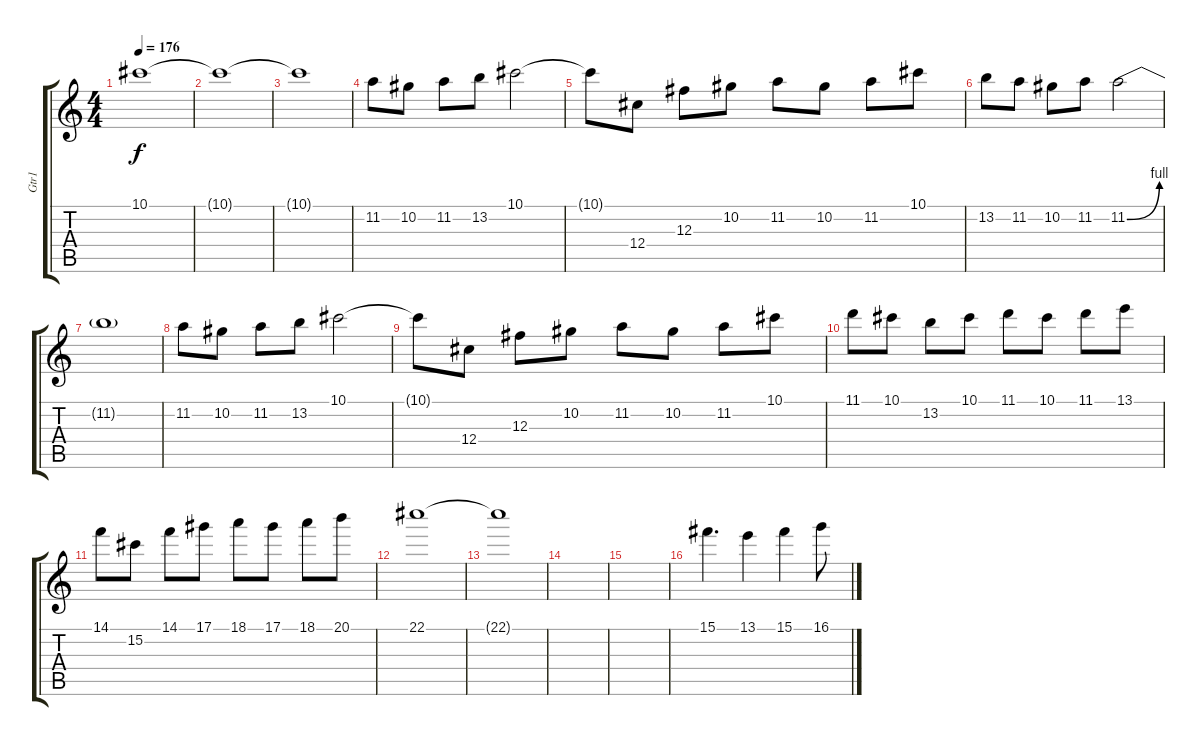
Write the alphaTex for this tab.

\track ("Gtr1" "Gtr1") {instrument overdrivenguitar}
\staff {score tabs}
\tuning (Eb4 Bb3 Gb3 Db3 Ab2 Eb2) {hide}
\ts (4 4)
\tempo 176
\clef g2
\ks c
10.1{t}.1{dy f} |
10.1{t}.1 |
10.1{t}.1 |
11.2.8 10.2.8 11.2.8 13.2.8 10.1.2 |
10.1{t}.8 12.4.8 12.3.8 10.2.8 11.2.8 10.2.8 11.2.8 10.1.8 |
13.2.8 11.2.8 10.2.8 11.2.8 11.2{be (bend 0 0 60 4)}.2 |
11.2{t}.1 |
11.2.8 10.2.8 11.2.8 13.2.8 10.1.2 |
10.1{t}.8 12.4.8 12.3.8 10.2.8 11.2.8 10.2.8 11.2.8 10.1.8 |
11.1.8 10.1.8 13.2.8 10.1.8 11.1.8 10.1.8 11.1.8 13.1.8 |
14.1.8 15.2.8 14.1.8 17.1.8 18.1.8 17.1.8 18.1.8 20.1.8 |
22.1.1 |
22.1{t}.1 |
|
|
15.1.4{d} 13.1.4 15.1.4 16.1.8
